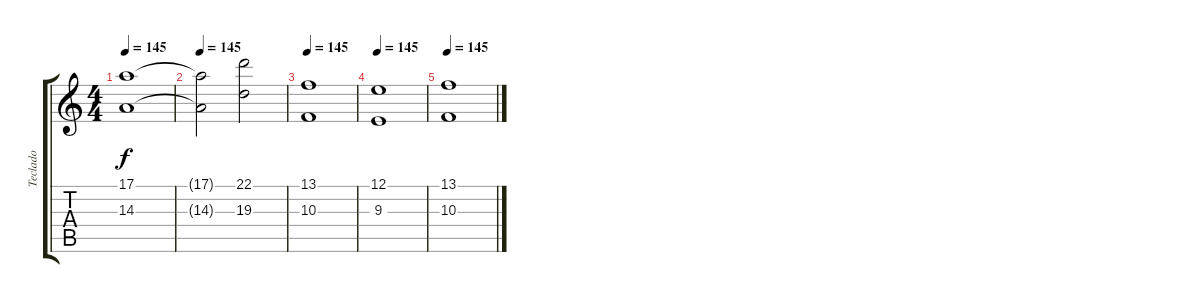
\track ("Teclado" "Teclado") {instrument brightacousticpiano}
\staff {score tabs}
\tuning (E4 B3 G3 D3 A2 E2) {hide}
\ts (4 4)
\tempo 145
\clef g2
\ks c
(17.1 14.3).1{dy f} |
\tempo 145
(17.1{t} 14.3{t}).2 (22.1 19.3).2 |
\tempo 145
(13.1 10.3).1 |
\tempo 145
(12.1 9.3).1 |
\tempo 145
(13.1 10.3).1
